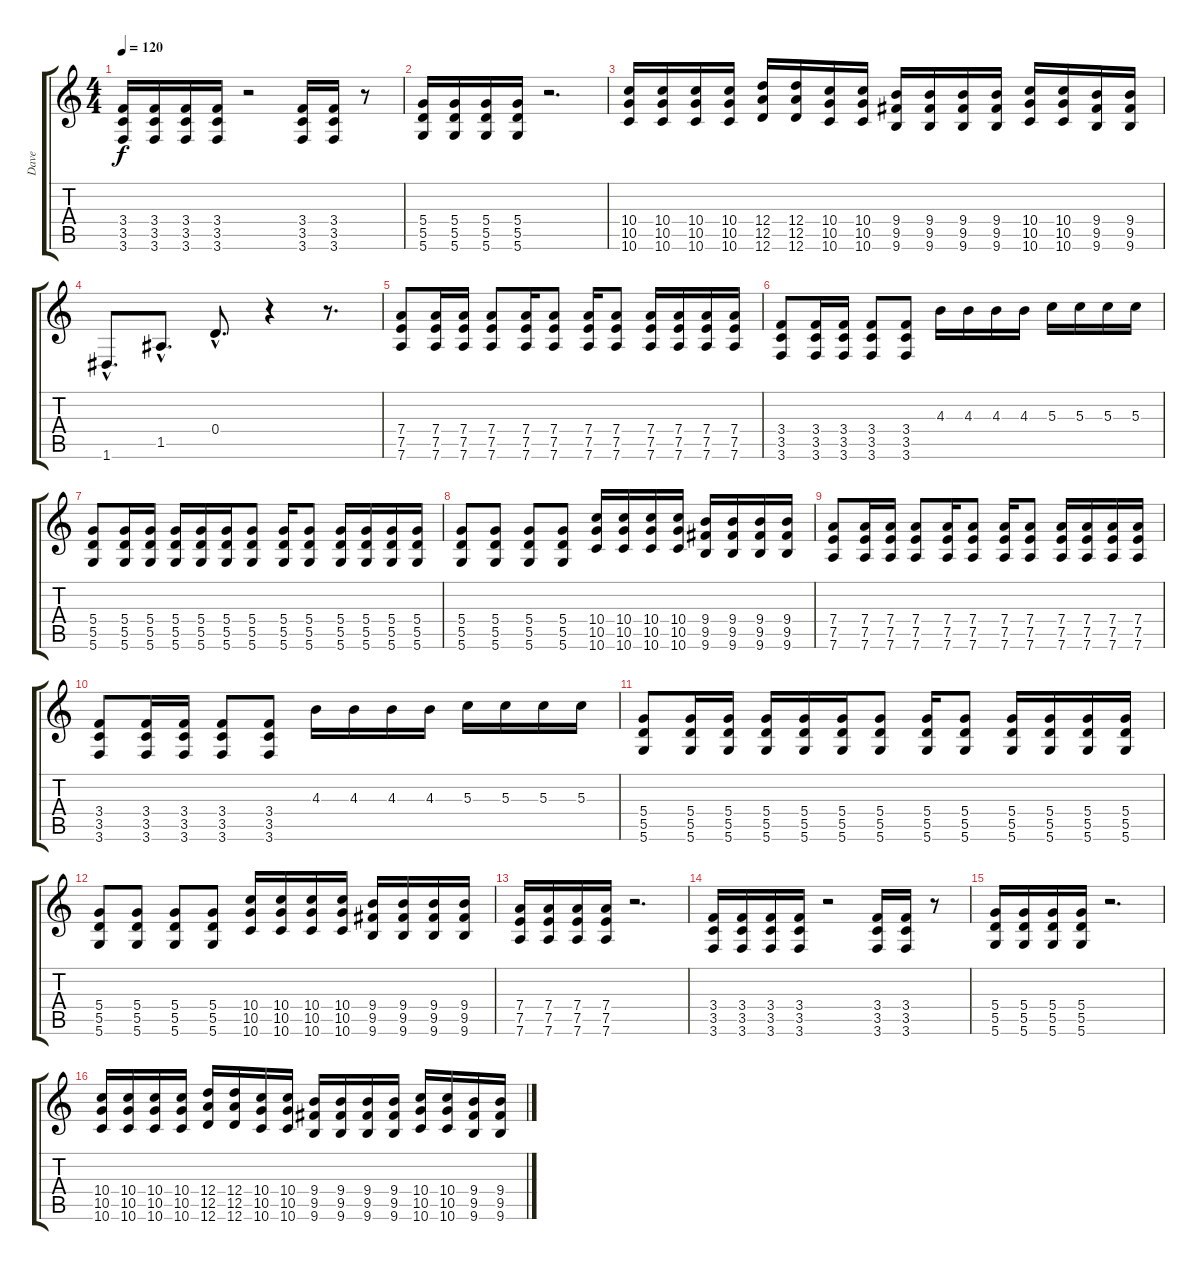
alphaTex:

\track ("Dave" "Dave") {instrument distortionguitar}
\staff {score tabs}
\tuning (E4 B3 G3 D3 A2 D2) {hide}
\ts (4 4)
\tempo 120
\clef g2
\ks c
(3.4 3.5 3.6).16{dy f} (3.4 3.5 3.6).16 (3.4 3.5 3.6).16 (3.4 3.5 3.6).16 r.2 (3.4 3.5 3.6).16 (3.4 3.5 3.6).16 r.8 |
(5.4 5.5 5.6).16 (5.4 5.5 5.6).16 (5.4 5.5 5.6).16 (5.4 5.5 5.6).16 r.2{d} |
(10.4 10.5 10.6).16 (10.4 10.5 10.6).16 (10.4 10.5 10.6).16 (10.4 10.5 10.6).16 (12.4 12.5 12.6).16 (12.4 12.5 12.6).16 (10.4 10.5 10.6).16 (10.4 10.5 10.6).16 (9.4 9.5 9.6).16 (9.4 9.5 9.6).16 (9.4 9.5 9.6).16 (9.4 9.5 9.6).16 (10.4 10.5 10.6).16 (10.4 10.5 10.6).16 (9.4 9.5 9.6).16 (9.4 9.5 9.6).16 |
1.6{hac}.8{d} 1.5{hac}.8{d} 0.4{hac}.8{d} r.4 r.8{d} |
(7.4 7.5 7.6).8 (7.4 7.5 7.6).16 (7.4 7.5 7.6).16 (7.4 7.5 7.6).8 (7.4 7.5 7.6).16 (7.4 7.5 7.6).8 (7.4 7.5 7.6).16 (7.4 7.5 7.6).8 (7.4 7.5 7.6).16 (7.4 7.5 7.6).16 (7.4 7.5 7.6).16 (7.4 7.5 7.6).16 |
(3.4 3.5 3.6).8 (3.4 3.5 3.6).16 (3.4 3.5 3.6).16 (3.4 3.5 3.6).8 (3.4 3.5 3.6).8 4.3.16 4.3.16 4.3.16 4.3.16 5.3.16 5.3.16 5.3.16 5.3.16 |
(5.4 5.5 5.6).8 (5.4 5.5 5.6).16 (5.4 5.5 5.6).16 (5.4 5.5 5.6).16 (5.4 5.5 5.6).16 (5.4 5.5 5.6).16 (5.4 5.5 5.6).8 (5.4 5.5 5.6).16 (5.4 5.5 5.6).8 (5.4 5.5 5.6).16 (5.4 5.5 5.6).16 (5.4 5.5 5.6).16 (5.4 5.5 5.6).16 |
(5.4 5.5 5.6).8 (5.4 5.5 5.6).8 (5.4 5.5 5.6).8 (5.4 5.5 5.6).8 (10.4 10.5 10.6).16 (10.4 10.5 10.6).16 (10.4 10.5 10.6).16 (10.4 10.5 10.6).16 (9.4 9.5 9.6).16 (9.4 9.5 9.6).16 (9.4 9.5 9.6).16 (9.4 9.5 9.6).16 |
(7.4 7.5 7.6).8 (7.4 7.5 7.6).16 (7.4 7.5 7.6).16 (7.4 7.5 7.6).8 (7.4 7.5 7.6).16 (7.4 7.5 7.6).8 (7.4 7.5 7.6).16 (7.4 7.5 7.6).8 (7.4 7.5 7.6).16 (7.4 7.5 7.6).16 (7.4 7.5 7.6).16 (7.4 7.5 7.6).16 |
(3.4 3.5 3.6).8 (3.4 3.5 3.6).16 (3.4 3.5 3.6).16 (3.4 3.5 3.6).8 (3.4 3.5 3.6).8 4.3.16 4.3.16 4.3.16 4.3.16 5.3.16 5.3.16 5.3.16 5.3.16 |
(5.4 5.5 5.6).8 (5.4 5.5 5.6).16 (5.4 5.5 5.6).16 (5.4 5.5 5.6).16 (5.4 5.5 5.6).16 (5.4 5.5 5.6).16 (5.4 5.5 5.6).8 (5.4 5.5 5.6).16 (5.4 5.5 5.6).8 (5.4 5.5 5.6).16 (5.4 5.5 5.6).16 (5.4 5.5 5.6).16 (5.4 5.5 5.6).16 |
(5.4 5.5 5.6).8 (5.4 5.5 5.6).8 (5.4 5.5 5.6).8 (5.4 5.5 5.6).8 (10.4 10.5 10.6).16 (10.4 10.5 10.6).16 (10.4 10.5 10.6).16 (10.4 10.5 10.6).16 (9.4 9.5 9.6).16 (9.4 9.5 9.6).16 (9.4 9.5 9.6).16 (9.4 9.5 9.6).16 |
(7.4 7.5 7.6).16 (7.4 7.5 7.6).16 (7.4 7.5 7.6).16 (7.4 7.5 7.6).16 r.2{d} |
(3.4 3.5 3.6).16 (3.4 3.5 3.6).16 (3.4 3.5 3.6).16 (3.4 3.5 3.6).16 r.2 (3.4 3.5 3.6).16 (3.4 3.5 3.6).16 r.8 |
(5.4 5.5 5.6).16 (5.4 5.5 5.6).16 (5.4 5.5 5.6).16 (5.4 5.5 5.6).16 r.2{d} |
(10.4 10.5 10.6).16 (10.4 10.5 10.6).16 (10.4 10.5 10.6).16 (10.4 10.5 10.6).16 (12.4 12.5 12.6).16 (12.4 12.5 12.6).16 (10.4 10.5 10.6).16 (10.4 10.5 10.6).16 (9.4 9.5 9.6).16 (9.4 9.5 9.6).16 (9.4 9.5 9.6).16 (9.4 9.5 9.6).16 (10.4 10.5 10.6).16 (10.4 10.5 10.6).16 (9.4 9.5 9.6).16 (9.4 9.5 9.6).16
